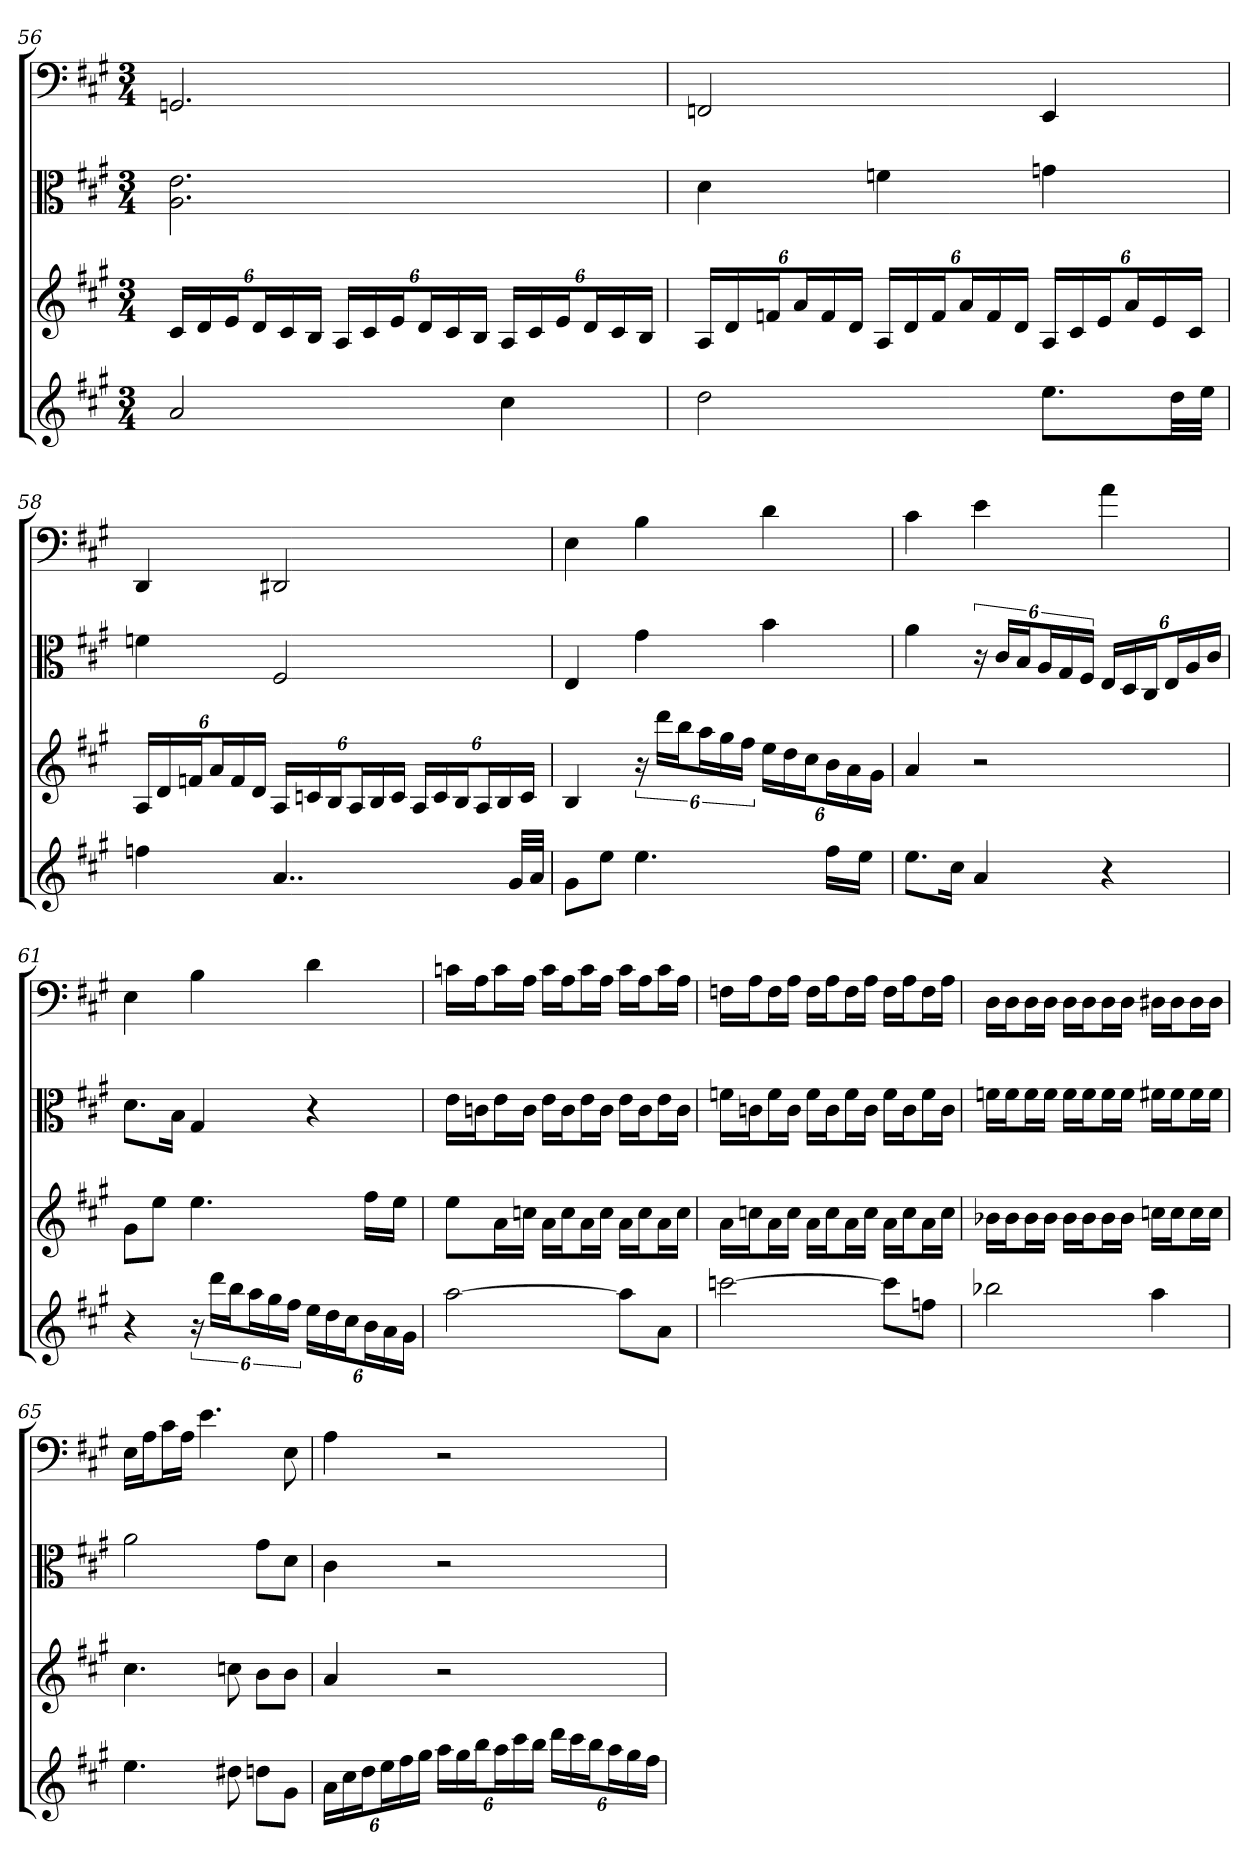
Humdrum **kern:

**kern	**kern	**kern	**kern
*part4	*part3	*part2	*part1
*staff4	*staff3	*staff2	*staff1
*	*	*clefC3	*clefF4
*k[f#c#g#]	*k[f#c#g#]	*k[f#c#g#]	*k[f#c#g#]
*A:	*A:	*A:	*A:
*M3/4	*M3/4	*M3/4	*M3/4
=56	=56	=56	=56
2a	24c#LL	2.A 2.e	2.GGn
.	24d	.	.
.	24eJ	.	.
.	24dL	.	.
.	24c#	.	.
.	24BJJ	.	.
.	24ALL	.	.
.	24c#	.	.
.	24eJ	.	.
.	24dL	.	.
.	24c#	.	.
.	24BJJ	.	.
4cc#	24ALL	.	.
.	24c#	.	.
.	24eJ	.	.
.	24dL	.	.
.	24c#	.	.
.	24BJJ	.	.
=57	=57	=57	=57
2dd	24ALL	4d	2FFn
.	24d	.	.
.	24fnJ	.	.
.	24aL	.	.
.	24f	.	.
.	24dJJ	.	.
.	24ALL	4fn	.
.	24d	.	.
.	24fJ	.	.
.	24aL	.	.
.	24f	.	.
.	24dJJ	.	.
8.eeL	24ALL	4gn	4EE
.	24c#	.	.
.	24eJ	.	.
.	24aL	.	.
.	24e	.	.
32ddLL	.	.	.
.	24c#JJ	.	.
32eeJJJ	.	.	.
=58	=58	=58	=58
4ffn	24ALL	4fn	4DD
.	24d	.	.
.	24fnJ	.	.
.	24aL	.	.
.	24f	.	.
.	24dJJ	.	.
4..a	24ALL	2F#	2DD#X
.	24cn	.	.
.	24BJ	.	.
.	24AL	.	.
.	24B	.	.
.	24cJJ	.	.
.	24ALL	.	.
.	24c	.	.
.	24BJ	.	.
.	24AL	.	.
.	24B	.	.
32g#LLL	.	.	.
.	24cJJ	.	.
32aJJJ	.	.	.
=59	=59	=59	=59
8g#L	4B	4E	4E
8eeJ	.	.	.
4.ee	24r	4g#	4B
.	24dddLL	.	.
.	24bbJ	.	.
.	24aaL	.	.
.	24gg#	.	.
.	24ff#JJ	.	.
.	24eeLL	4b	4d
.	24dd	.	.
.	24cc#J	.	.
16ff#LL	24bL	.	.
.	24a	.	.
16eeJJ	.	.	.
.	24g#JJ	.	.
=60	=60	=60	=60
8.eeL	4a	4a	4c#
16cc#Jk	.	.	.
4a	2r	24r	4e
.	.	24c#/LL	.
.	.	24B/J	.
.	.	24A/L	.
.	.	24G#/	.
.	.	24F#/JJ	.
4r	.	24E/LL	4a
.	.	24D/	.
.	.	24C#/J	.
.	.	24E/L	.
.	.	24A/	.
.	.	24c#/JJ	.
=61	=61	=61	=61
4r	8g#L	8.d\L	4E
.	8eeJ	.	.
.	.	16B\Jk	.
24r	4.ee	4G#	4B
24dddLL	.	.	.
24bbJ	.	.	.
24aaL	.	.	.
24gg#	.	.	.
24ff#JJ	.	.	.
24eeLL	.	4r	4d
24dd	.	.	.
24cc#J	.	.	.
24bL	16ff#LL	.	.
24a	.	.	.
.	16eeJJ	.	.
24g#JJ	.	.	.
=62	=62	=62	=62
[2aa	8eeL	16e\LL	16cn\LL
.	.	16cn\J	16A\J
.	16aL	16e\L	16c\L
.	16ccnJJ	16c\JJ	16A\JJ
.	16aLL	16e\LL	16c\LL
.	16ccJ	16c\J	16A\J
.	16aL	16e\L	16c\L
.	16ccJJ	16c\JJ	16A\JJ
8aaL]	16aLL	16e\LL	16c\LL
.	16ccJ	16c\J	16A\J
8aJ	16aL	16e\L	16c\L
.	16ccJJ	16c\JJ	16A\JJ
=63	=63	=63	=63
[2cccn	16aLL	16fn\LL	16Fn\LL
.	16ccnJ	16cn\J	16A\J
.	16aL	16f\L	16F\L
.	16ccJJ	16c\JJ	16A\JJ
.	16aLL	16f\LL	16F\LL
.	16ccJ	16c\J	16A\J
.	16aL	16f\L	16F\L
.	16ccJJ	16c\JJ	16A\JJ
8cccL]	16aLL	16f\LL	16F\LL
.	16ccJ	16c\J	16A\J
8ffnJ	16aL	16f\L	16F\L
.	16ccJJ	16c\JJ	16A\JJ
=64	=64	=64	=64
2bb-X	16b-XLL	16fn\LL	16D\LL
.	16b-J	16f\J	16D\J
.	16b-L	16f\L	16D\L
.	16b-JJ	16f\JJ	16D\JJ
.	16b-LL	16f\LL	16D\LL
.	16b-J	16f\J	16D\J
.	16b-L	16f\L	16D\L
.	16b-JJ	16f\JJ	16D\JJ
4aa	16ccnLL	16f#X\LL	16D#X\LL
.	16ccJ	16f#\J	16D#\J
.	16ccL	16f#\L	16D#\L
.	16ccJJ	16f#\JJ	16D#\JJ
=65	=65	=65	=65
4.ee	4.cc#	2a	16E\LL
.	.	.	16A\J
.	.	.	16c#\L
.	.	.	16A\JJ
.	.	.	4.e
8dd#X	8ccn	.	.
8ddnL	8bL	8g#\L	.
8g#J	8bJ	8d\J	8E
=66	=66	=66	=66
24aLL	4a	4c#	4A
24cc#	.	.	.
24ddJ	.	.	.
24eeL	.	.	.
24ff#	.	.	.
24gg#JJ	.	.	.
24aaLL	2r	2r	2r
24gg#	.	.	.
24bbJ	.	.	.
24aaL	.	.	.
24ccc#	.	.	.
24bbJJ	.	.	.
24dddLL	.	.	.
24ccc#	.	.	.
24bbJ	.	.	.
24aaL	.	.	.
24gg#	.	.	.
24ff#JJ	.	.	.
=	=	=	=
*-	*-	*-	*-
